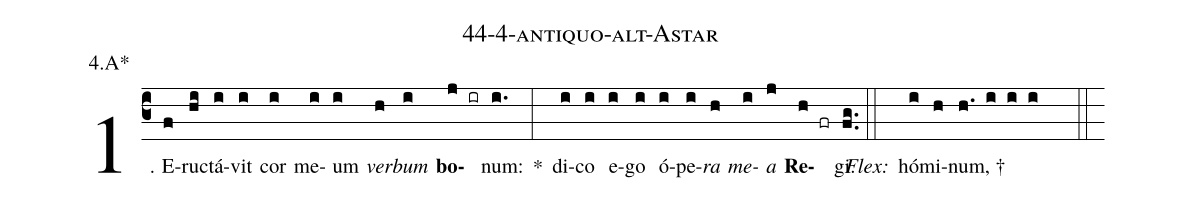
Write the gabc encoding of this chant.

name: 44-4-antiquo-alt-Astar;
annotation: 4.A*;
%%
(c3)1. E(f)ruc(hi)tá(i)vit(i) cor(i) me(i)um(i) <i>ver</i>(h)<i>bum</i>(i) <b>bo</b>(j ir)num:(i.) *(:) di(i)co(i) e(i)go(i) ó(i)pe(i)<i>ra</i>(h) <i>me</i>(i)<i>a</i>(j) <b>Re</b>(h fr)gi.(fg..) (::)
<i>Flex:</i>()  hó(i)mi(h)num, †(h. i i i  ::)
